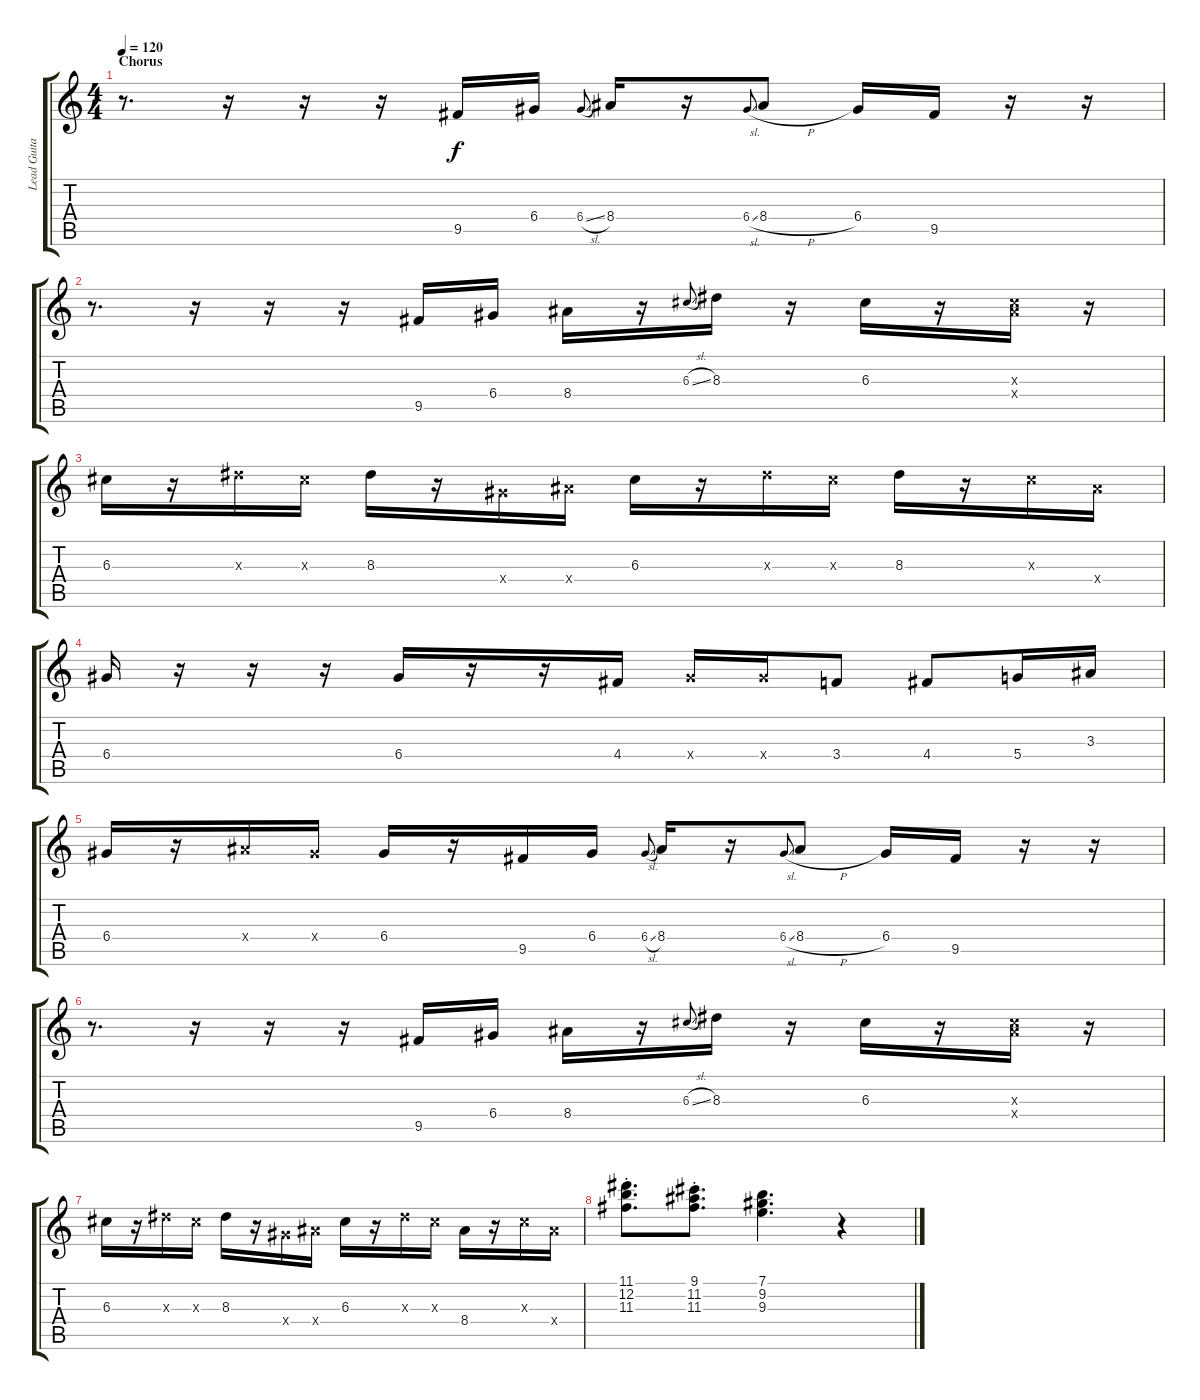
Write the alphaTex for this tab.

\track ("Lead Guitar" "Lead Guita") {instrument electricguitarclean}
\staff {score tabs}
\tuning (E4 B3 G3 D3 A2 E2) {hide}
\ts (4 4)
\section ("" "Chorus")
\tempo 120
\clef g2
\ks c
r.8{d dy f} r.16 r.16 r.16 9.5.16 6.4.16 6.4{sl}.8{gr onbeat} 8.4.16 r.16 6.4{sl}.8{gr onbeat} 8.4{h}.8 6.4.16 9.5.16 r.16 r.16 |
r.8{d} r.16 r.16 r.16 9.5.16 6.4.16 8.4.16 r.16 6.3{sl}.8{gr onbeat} 8.3.16 r.16 6.3.16 r.16 (6.3{x} 8.4{x}).16 r.16 |
6.3.16 r.16 8.3{x}.16 6.3{x}.16 8.3.16 r.16 6.4{x}.16 8.4{x}.16 6.3.16 r.16 8.3{x}.16 6.3{x}.16 8.3.16 r.16 6.3{x}.16 8.4{x}.16 |
6.4.16 r.16 r.16 r.16 6.4.16 r.16 r.16 4.4.16 6.4{x}.16 6.4{x}.16 3.4.8 4.4.8 5.4.16 3.3.16 |
6.4.16 r.16 8.4{x}.16 6.4{x}.16 6.4.16 r.16 9.5.16 6.4.16 6.4{sl}.8{gr onbeat} 8.4.16 r.16 6.4{sl}.8{gr onbeat} 8.4{h}.8 6.4.16 9.5.16 r.16 r.16 |
r.8{d} r.16 r.16 r.16 9.5.16 6.4.16 8.4.16 r.16 6.3{sl}.8{gr onbeat} 8.3.16 r.16 6.3.16 r.16 (6.3{x} 8.4{x}).16 r.16 |
6.3.16 r.16 8.3{x}.16 6.3{x}.16 8.3.16 r.16 6.4{x}.16 8.4{x}.16 6.3.16 r.16 8.3{x}.16 6.3{x}.16 8.4.16 r.16 6.3{x}.16 8.4{x}.16 |
(11.1{st} 12.2{st} 11.3{st}).8{d} (9.1{st} 11.2{st} 11.3{st}).8{d} (7.1 9.2 9.3).4{d} r.4
